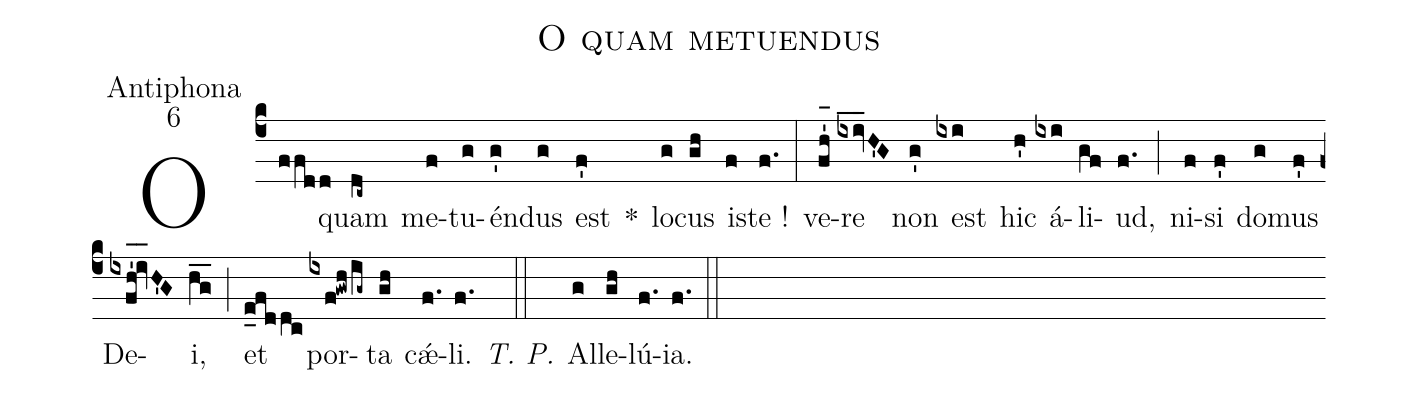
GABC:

name:O quam metuendus;
office-part:Antiphona;
mode:6;
%%
(c4) O(ffdd) quam(dc~) me(f)tu(g)én(g')dus(g) est(f') *() lo(g)cus(gh) i(f)ste~!(f.) (:) ve(fh'_)re(ixiv__H'G) non(g') est(ixi) hic(h') á(ixi)li(gf)ud,(f.) (;) ni(f)si(f') do(g)mus(f') De(ixfh_'!iv_H'G)i,(hg__) (;) et(e_fddc) por(ixf!gwh/ig~)ta(gh) cǽ(f.)li.(f.) <i>T. P.</i>(::) Al(g)le(gh)lú(f.)ia.(f.) (::)
